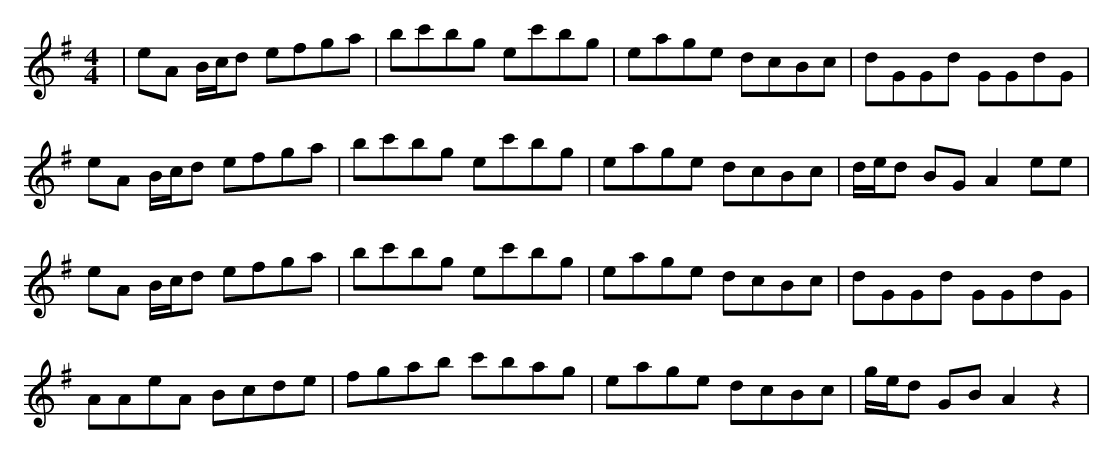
X:1
M:4/4
K:Ador
|eA B/c/d efga|bc'bg ec'bg|eage dcBc|dGGd GGdG|
eA B/c/d efga|bc'bg ec'bg|eage dcBc|d/e/d BG A2 ee|
eA B/c/d efga|bc'bg ec'bg|eage dcBc|dGGd GGdG|
AAeA Bcde|fgab c'bag|eage dcBc|g/e/d GB A2 z2|
